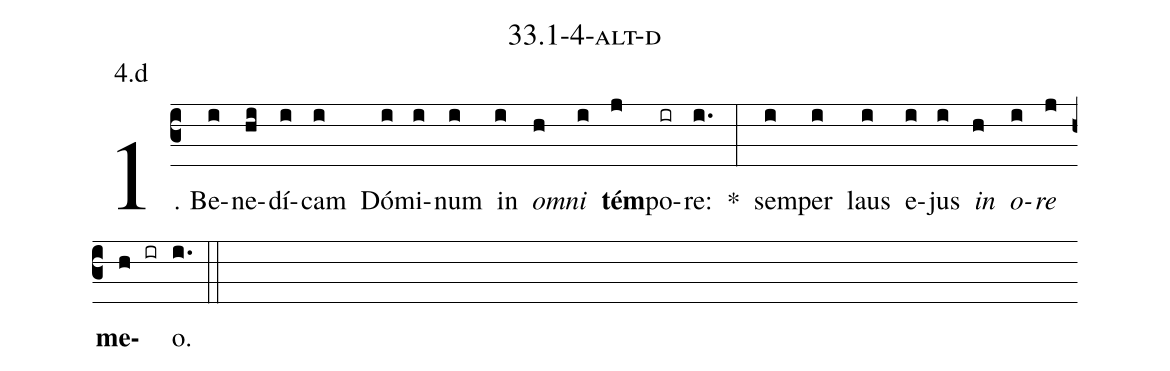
name: 33.1-4-alt-d;
annotation: 4.d;
%%
(c3)1. Be(i)ne(hi)dí(i)cam(i) Dó(i)mi(i)num(i) in(i) <i>om</i>(h)<i>ni</i>(i) <b>tém</b>(j)po(ir)re:(i.) *(:) sem(i)per(i) laus(i) e(i)jus(i) <i>in</i>(h) <i>o</i>(i)<i>re</i>(j) <b>me</b>(h ir)o.(i.) (::)
